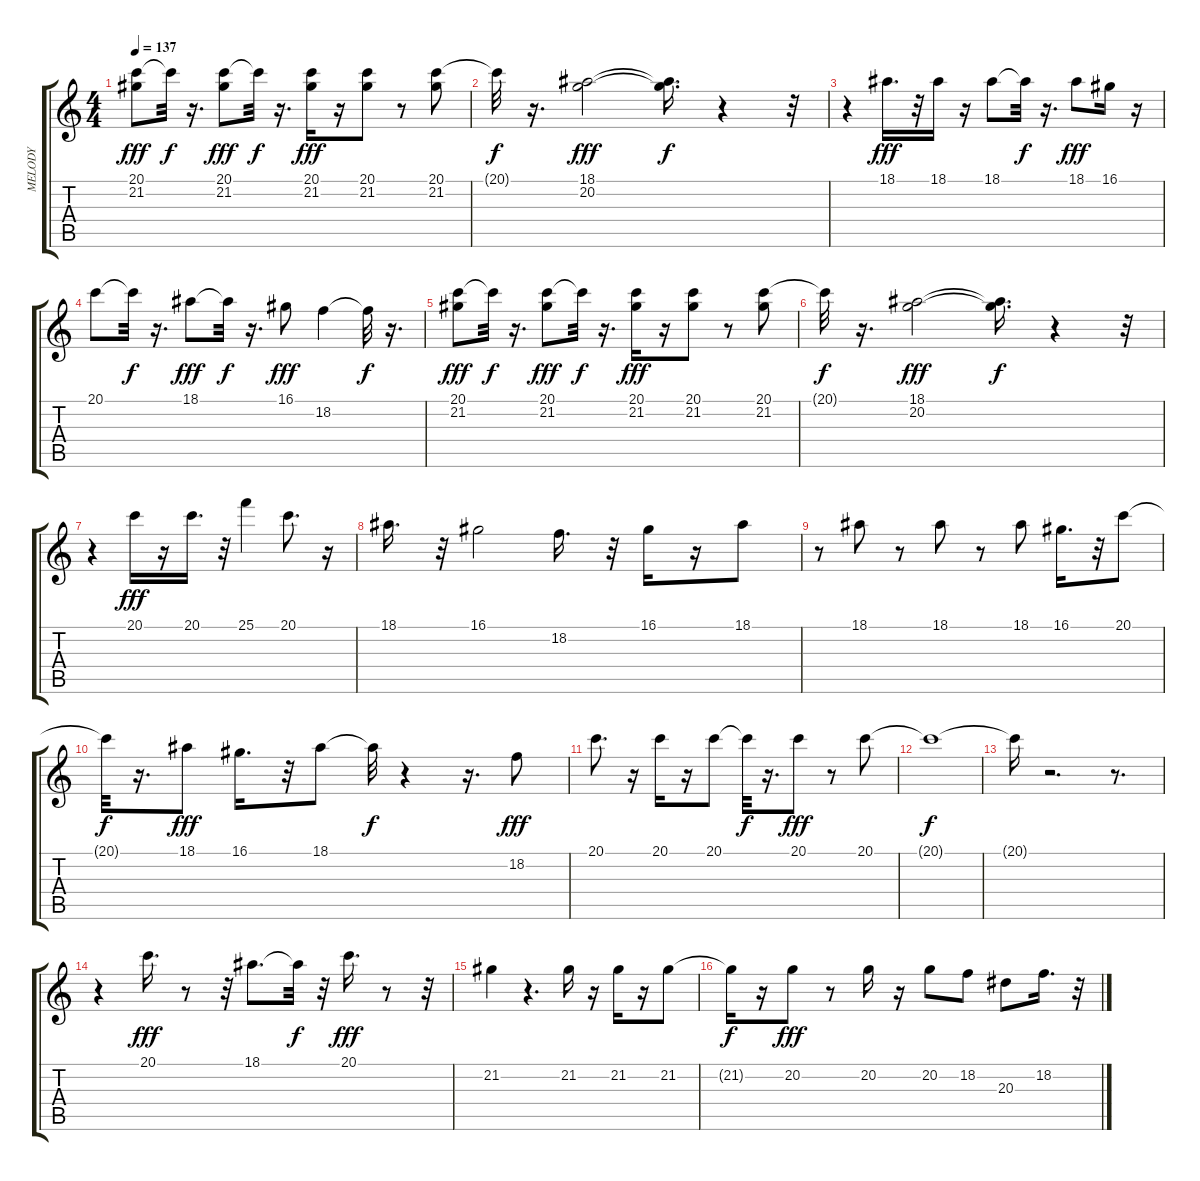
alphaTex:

\track ("MELODY" "MELODY") {instrument synthbrass1}
\staff {score tabs}
\tuning (E4 B3 G3 D3 A2 E2) {hide}
\ts (4 4)
\tempo 137
\clef g2
\ks c
(20.1 21.2).8{dy fff} 20.1{t}.32{dy f} r.16{d} (20.1 21.2).8{dy fff} 20.1{t}.32{dy f} r.16{d} (20.1 21.2).16{dy fff} r.16 (20.1 21.2).8 r.8 (20.1 21.2).8 |
20.1{t}.32{dy f} r.16{d} (18.1 20.2).2{dy fff} (18.1{t} 20.2{t}).16{d dy f} r.4 r.32 |
r.4 18.1.16{d dy fff} r.32 18.1.16 r.16 18.1.8 18.1{t}.32{dy f} r.16{d} 18.1.8{dy fff} 16.1.16 r.16 |
20.1.8 20.1{t}.32{dy f} r.16{d} 18.1.8{dy fff} 18.1{t}.32{dy f} r.16{d} 16.1.8{dy fff} 18.2.4 18.2{t}.32{dy f} r.16{d} |
(20.1 21.2).8{dy fff} 20.1{t}.32{dy f} r.16{d} (20.1 21.2).8{dy fff} 20.1{t}.32{dy f} r.16{d} (20.1 21.2).16{dy fff} r.16 (20.1 21.2).8 r.8 (20.1 21.2).8 |
20.1{t}.32{dy f} r.16{d} (18.1 20.2).2{dy fff} (18.1{t} 20.2{t}).16{d dy f} r.4 r.32 |
r.4 20.1.16{dy fff} r.16 20.1.16{d} r.32 25.1.4 20.1.8{d} r.16 |
18.1.16{d} r.32 16.1.2 18.2.16{d} r.32 16.1.16 r.16 18.1.8 |
r.8 18.1.8 r.8 18.1.8 r.8 18.1.8 16.1.16{d} r.32 20.1.8 |
20.1{t}.32{dy f} r.16{d} 18.1.8{dy fff} 16.1.16{d} r.32 18.1.8 18.1{t}.32{dy f} r.4 r.16{d} 18.2.8{dy fff} |
20.1.8{d} r.16 20.1.16 r.16 20.1.8 20.1{t}.32{dy f} r.16{d} 20.1.8{dy fff} r.8 20.1.8 |
20.1{t}.1{dy f} |
20.1{t}.16 r.2{d} r.8{d} |
r.4 20.1.16{d dy fff} r.8 r.32 18.1.8{d} 18.1{t}.32{dy f} r.32 20.1.16{d dy fff} r.8 r.32 |
21.2.4 r.4{d} 21.2.16 r.16 21.2.16 r.16 21.2.8 |
21.2{t}.16{dy f} r.16 20.2.8{dy fff} r.8 20.2.16 r.16 20.2.8 18.2.8 20.3.8 18.2.16{d} r.32
